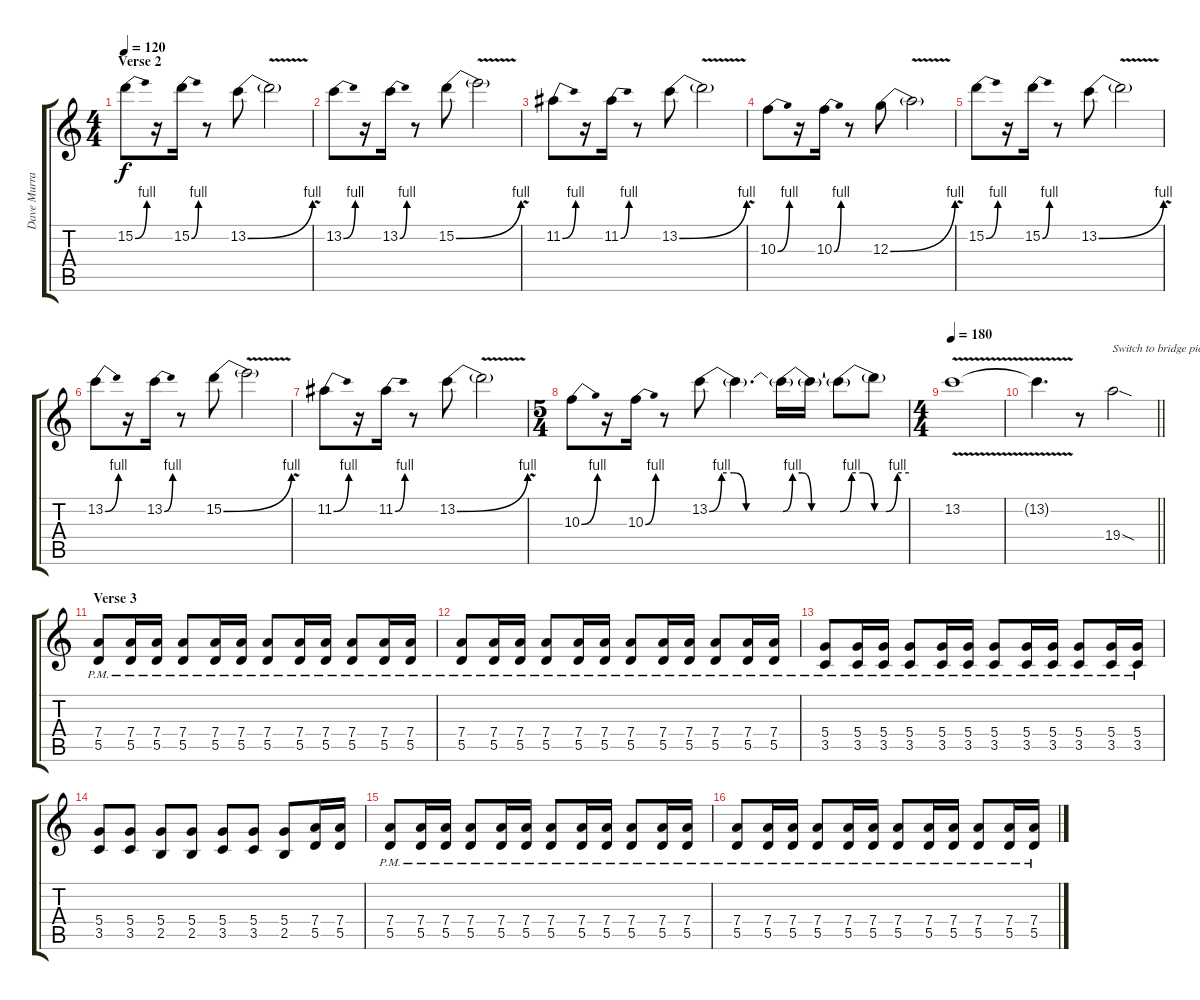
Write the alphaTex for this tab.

\track ("Dave Murray" "Dave Murra") {instrument overdrivenguitar}
\staff {score tabs}
\tuning (E4 B3 G3 D3 A2 E2) {hide}
\ts (4 4)
\section ("" "Verse 2")
\tempo 120
\clef g2
\ks c
15.2{be (bend 0 0 60 4)}.8{dy f} r.16 15.2{be (bend 0 0 60 4)}.16 r.8 13.2{be (bend 0 0 60 4)}.8 13.2{v t}.2 |
13.2{be (bend 0 0 60 4)}.8 r.16 13.2{be (bend 0 0 60 4)}.16 r.8 15.2{be (bend 0 0 60 4)}.8 15.2{v t}.2 |
11.2{be (bend 0 0 60 4)}.8 r.16 11.2{be (bend 0 0 60 4)}.16 r.8 13.2{be (bend 0 0 60 4)}.8 13.2{v t}.2 |
10.3{be (bend 0 0 60 4)}.8 r.16 10.3{be (bend 0 0 60 4)}.16 r.8 12.3{be (bend 0 0 60 4)}.8 12.3{v t}.2 |
15.2{be (bend 0 0 60 4)}.8 r.16 15.2{be (bend 0 0 60 4)}.16 r.8 13.2{be (bend 0 0 60 4)}.8 13.2{v t}.2 |
13.2{be (bend 0 0 60 4)}.8 r.16 13.2{be (bend 0 0 60 4)}.16 r.8 15.2{be (bend 0 0 60 4)}.8 15.2{v t}.2 |
11.2{be (bend 0 0 60 4)}.8 r.16 11.2{be (bend 0 0 60 4)}.16 r.8 13.2{be (bend 0 0 60 4)}.8 13.2{v t}.2 |
\ts (5 4)
10.3{be (bend 0 0 60 4)}.8 r.16 10.3{be (bend 0 0 60 4)}.16 r.8 13.2{be (custom 0 0 10 4 20 4 30 0 60 0)}.8 13.2{t}.4{d} 13.2{be (custom 0 0 10 4 20 4 30 0 60 0) t}.16 13.2{t}.16 13.2{be (custom 0 0 10 4 20 4 30 0 40 0 50 4 60 4) t}.8 13.2{t}.8 |
\ts (4 4)
\tempo 180
13.2{v}.1 |
\barLineRight lightlight
13.2{t}.4{d} r.8 19.4{sod}.2{txt "Switch to bridge pick up."} |
\section ("" "Verse 3")
(7.4{pm} 5.5{pm}).8 (7.4{pm} 5.5{pm}).16 (7.4{pm} 5.5{pm}).16 (7.4{pm} 5.5{pm}).8 (7.4{pm} 5.5{pm}).16 (7.4{pm} 5.5{pm}).16 (7.4{pm} 5.5{pm}).8 (7.4{pm} 5.5{pm}).16 (7.4{pm} 5.5{pm}).16 (7.4{pm} 5.5{pm}).8 (7.4{pm} 5.5{pm}).16 (7.4{pm} 5.5{pm}).16 |
(7.4{pm} 5.5{pm}).8 (7.4{pm} 5.5{pm}).16 (7.4{pm} 5.5{pm}).16 (7.4{pm} 5.5{pm}).8 (7.4{pm} 5.5{pm}).16 (7.4{pm} 5.5{pm}).16 (7.4{pm} 5.5{pm}).8 (7.4{pm} 5.5{pm}).16 (7.4{pm} 5.5{pm}).16 (7.4{pm} 5.5{pm}).8 (7.4{pm} 5.5{pm}).16 (7.4{pm} 5.5{pm}).16 |
(5.4{pm} 3.5{pm}).8 (5.4{pm} 3.5{pm}).16 (5.4{pm} 3.5{pm}).16 (5.4{pm} 3.5{pm}).8 (5.4{pm} 3.5{pm}).16 (5.4{pm} 3.5{pm}).16 (5.4{pm} 3.5{pm}).8 (5.4{pm} 3.5{pm}).16 (5.4{pm} 3.5{pm}).16 (5.4{pm} 3.5{pm}).8 (5.4{pm} 3.5{pm}).16 (5.4{pm} 3.5{pm}).16 |
(5.4 3.5).8 (5.4 3.5).8 (5.4 2.5).8 (5.4 2.5).8 (5.4 3.5).8 (5.4 3.5).8 (5.4 2.5).8 (7.4 5.5).16 (7.4 5.5).16 |
(7.4{pm} 5.5{pm}).8 (7.4{pm} 5.5{pm}).16 (7.4{pm} 5.5{pm}).16 (7.4{pm} 5.5{pm}).8 (7.4{pm} 5.5{pm}).16 (7.4{pm} 5.5{pm}).16 (7.4{pm} 5.5{pm}).8 (7.4{pm} 5.5{pm}).16 (7.4{pm} 5.5{pm}).16 (7.4{pm} 5.5{pm}).8 (7.4{pm} 5.5{pm}).16 (7.4{pm} 5.5{pm}).16 |
(7.4{pm} 5.5{pm}).8 (7.4{pm} 5.5{pm}).16 (7.4{pm} 5.5{pm}).16 (7.4{pm} 5.5{pm}).8 (7.4{pm} 5.5{pm}).16 (7.4{pm} 5.5{pm}).16 (7.4{pm} 5.5{pm}).8 (7.4{pm} 5.5{pm}).16 (7.4{pm} 5.5{pm}).16 (7.4{pm} 5.5{pm}).8 (7.4{pm} 5.5{pm}).16 (7.4{pm} 5.5{pm}).16
